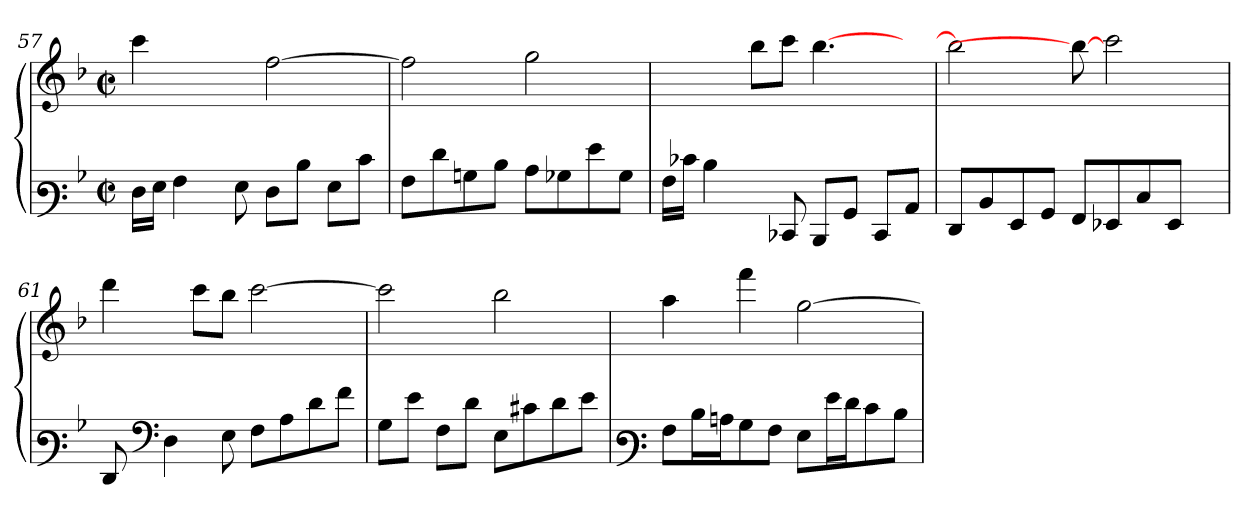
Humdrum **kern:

**kern	**kern
*part1	*part1
*staff2	*staff1
*clefF3	*clefG3
*k[b-]	*k[b-]
*M2/2	*M2/2
*met(c|)	*met(c|)
=57	=57
16F\LL	4aa\
16G\JJ	.
4A\	.
.	4ryy
8G\	.
8F\L	[>2dd\
8d\J	.
8G\L	.
8e\J	.
=58	=58
8A\L	2dd\]
8f\	.
8Bn\	.
8d\J	.
8c\L	2ee\
8B-X\	.
8g\	.
8B-\J	.
!!LO:LB:g=z
=59	=59
*^	*
16A\LL	2ryy	4.ryy
16e-X\JJ	.	.
4d\	.	.
2.ryy	.	8gg\L
.	8EE-/	8aa\J
.	8DD/L	[>4.gg\
.	8BB-/J	.
.	8EE-/L	.
.	8C/J	8ryy
*v	*v	*
=60	=60
8FF/L	2gg\]
8D/	.
8GG/	.
8BB-/J	.
8AA/L	8gg\_
8GG-X/	2aa\
8E/	.
8GG-/J	.
8ryy	.
=61	=61
8FF/	4bb-\
*clefF4	*
4D\	.
.	8aa\L
8E\	8gg\J
8F\L	[>2aa\
8A\	.
8d\	.
8f\J	.
=62	=62
8G\L	2aa\]
8e\J	.
8F\L	.
8d\J	.
8E\L	2gg\
8c#X\	.
8d\	.
8e\J	.
!!LO:LB:g=z
=63	=63
*clefF3	*
8A\L	4ff\
16d\L	.
16cn\J	.
8B-\	4ddd\
8A\J	.
8G\L	[>2ee\
16g\L	.
16f\J	.
8e\	.
8d\J	.
=	=
*-	*-
